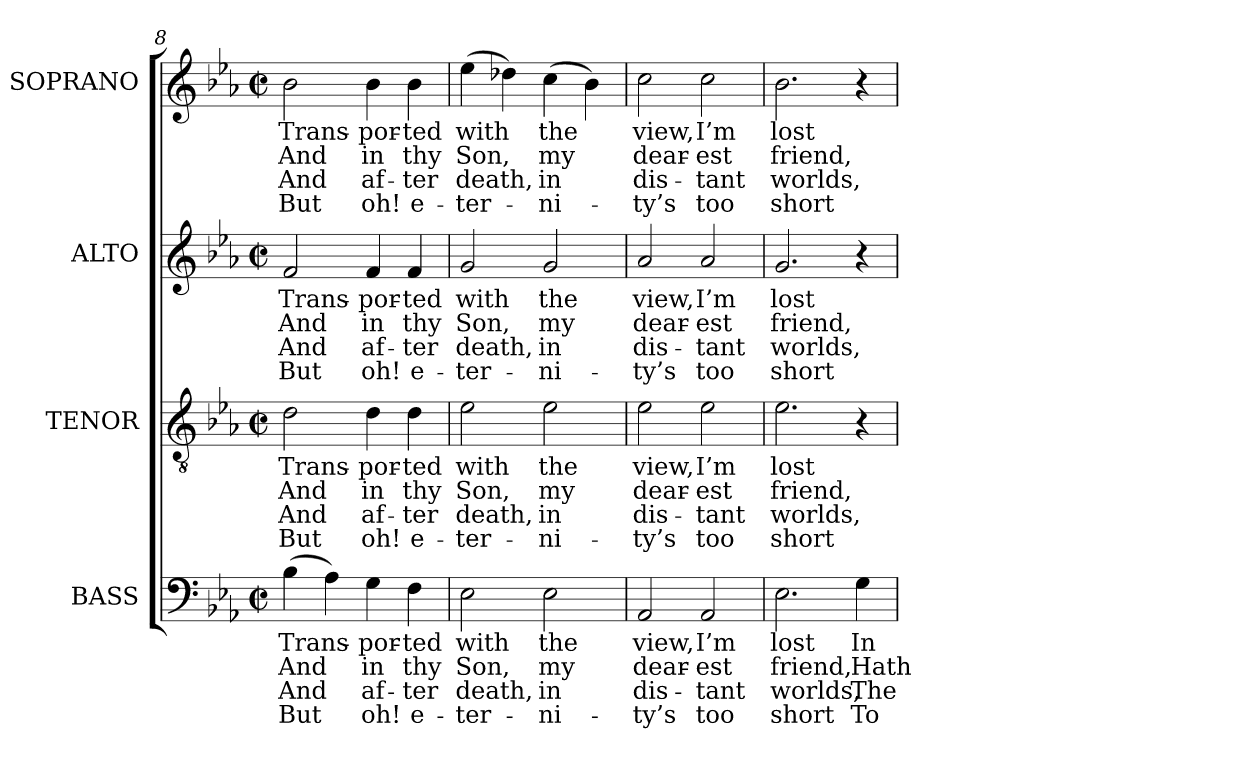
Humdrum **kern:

**kern	**text	**text	**text	**text	**kern	**text	**text	**text	**text	**kern	**text	**text	**text	**text	**kern	**text	**text	**text	**text
*part4	*part4	*part4	*part4	*part4	*part3	*part3	*part3	*part3	*part3	*part2	*part2	*part2	*part2	*part2	*part1	*part1	*part1	*part1	*part1
*staff4	*staff4	*staff4	*staff4	*staff4	*staff3	*staff3	*staff3	*staff3	*staff3	*staff2	*staff2	*staff2	*staff2	*staff2	*staff1	*staff1	*staff1	*staff1	*staff1
*I"BASS	*	*	*	*	*I"TENOR	*	*	*	*	*I"ALTO	*	*	*	*	*I"SOPRANO	*	*	*	*
*I'B.	*	*	*	*	*I'T.	*	*	*	*	*I'A.	*	*	*	*	*I'S.	*	*	*	*
*clefF4	*	*	*	*	*clefGv2	*	*	*	*	*clefG2	*	*	*	*	*clefG2	*	*	*	*
*	*	*	*	*	*ITrd7c12	*	*	*	*	*	*	*	*	*	*	*	*	*	*
*k[b-e-a-]	*	*	*	*	*k[b-e-a-]	*	*	*	*	*k[b-e-a-]	*	*	*	*	*k[b-e-a-]	*	*	*	*
*E-:	*	*	*	*	*E-:	*	*	*	*	*E-:	*	*	*	*	*E-:	*	*	*	*
*M2/2	*	*	*	*	*M2/2	*	*	*	*	*M2/2	*	*	*	*	*M2/2	*	*	*	*
*met(c|)	*	*	*	*	*met(c|)	*	*	*	*	*met(c|)	*	*	*	*	*met(c|)	*	*	*	*
=8	=8	=8	=8	=8	=8	=8	=8	=8	=8	=8	=8	=8	=8	=8	=8	=8	=8	=8	=8
!	!LO:LY:b:color=#000000	!LO:LY:b:color=#000000	!LO:LY:b:color=#000000	!LO:LY:b:color=#000000	!	!	!	!	!	!	!	!	!	!	!	!	!	!	!
!	!	!	!	!	!	!LO:LY:b:color=#000000	!LO:LY:b:color=#000000	!LO:LY:b:color=#000000	!LO:LY:b:color=#000000	!	!	!	!	!	!	!	!	!	!
!	!	!	!	!	!	!	!	!	!	!	!LO:LY:b:color=#000000	!LO:LY:b:color=#000000	!LO:LY:b:color=#000000	!LO:LY:b:color=#000000	!	!	!	!	!
!	!	!	!	!	!	!	!	!	!	!	!	!	!	!	!	!LO:LY:b:color=#000000	!LO:LY:b:color=#000000	!LO:LY:b:color=#000000	!LO:LY:b:color=#000000
(4B-i\	Trans-	And	And	But	2Di\	Trans-	And	And	But	2fi/	Trans-	And	And	But	2b-i\	Trans-	And	And	But
4A-i\)	.	.	.	.	.	.	.	.	.	.	.	.	.	.	.	.	.	.	.
!	!LO:LY:b:color=#000000	!LO:LY:b:color=#000000	!LO:LY:b:color=#000000	!LO:LY:b:color=#000000	!	!	!	!	!	!	!	!	!	!	!	!	!	!	!
!	!	!	!	!	!	!LO:LY:b:color=#000000	!LO:LY:b:color=#000000	!LO:LY:b:color=#000000	!LO:LY:b:color=#000000	!	!	!	!	!	!	!	!	!	!
!	!	!	!	!	!	!	!	!	!	!	!LO:LY:b:color=#000000	!LO:LY:b:color=#000000	!LO:LY:b:color=#000000	!LO:LY:b:color=#000000	!	!	!	!	!
!	!	!	!	!	!	!	!	!	!	!	!	!	!	!	!	!LO:LY:b:color=#000000	!LO:LY:b:color=#000000	!LO:LY:b:color=#000000	!LO:LY:b:color=#000000
4Gi\	-por-	in	af-	-oh!	4Di\	-por-	in	af-	-oh!	4fi/	-por-	in	af-	-oh!	4b-i\	-por-	in	af-	-oh!
!	!LO:LY:b:color=#000000	!LO:LY:b:color=#000000	!LO:LY:b:color=#000000	!LO:LY:b:color=#000000	!	!	!	!	!	!	!	!	!	!	!	!	!	!	!
!	!	!	!	!	!	!LO:LY:b:color=#000000	!LO:LY:b:color=#000000	!LO:LY:b:color=#000000	!LO:LY:b:color=#000000	!	!	!	!	!	!	!	!	!	!
!	!	!	!	!	!	!	!	!	!	!	!LO:LY:b:color=#000000	!LO:LY:b:color=#000000	!LO:LY:b:color=#000000	!LO:LY:b:color=#000000	!	!	!	!	!
!	!	!	!	!	!	!	!	!	!	!	!	!	!	!	!	!LO:LY:b:color=#000000	!LO:LY:b:color=#000000	!LO:LY:b:color=#000000	!LO:LY:b:color=#000000
4Fi\	-ted	thy	ter	e-	4Di\	-ted	thy	ter	e-	4fi/	-ted	thy	ter	e-	4b-i\	-ted	thy	ter	e-
=9	=9	=9	=9	=9	=9	=9	=9	=9	=9	=9	=9	=9	=9	=9	=9	=9	=9	=9	=9
!	!LO:LY:b:color=#000000	!LO:LY:b:color=#000000	!LO:LY:b:color=#000000	!LO:LY:b:color=#000000	!	!	!	!	!	!	!	!	!	!	!	!	!	!	!
!	!	!	!	!	!	!LO:LY:b:color=#000000	!LO:LY:b:color=#000000	!LO:LY:b:color=#000000	!LO:LY:b:color=#000000	!	!	!	!	!	!	!	!	!	!
!	!	!	!	!	!	!	!	!	!	!	!LO:LY:b:color=#000000	!LO:LY:b:color=#000000	!LO:LY:b:color=#000000	!LO:LY:b:color=#000000	!	!	!	!	!
!	!	!	!	!	!	!	!	!	!	!	!	!	!	!	!	!LO:LY:b:color=#000000	!LO:LY:b:color=#000000	!LO:LY:b:color=#000000	!LO:LY:b:color=#000000
2E-i\	with	Son,	-death,	ter-	2E-i\	with	Son,	-death,	ter-	2gi/	with	Son,	-death,	ter-	(4ee-i\	with	Son,	-death,	ter-
.	.	.	.	.	.	.	.	.	.	.	.	.	.	.	4dd-Xi\)	.	.	.	.
!	!LO:LY:b:color=#000000	!LO:LY:b:color=#000000	!LO:LY:b:color=#000000	!LO:LY:b:color=#000000	!	!	!	!	!	!	!	!	!	!	!	!	!	!	!
!	!	!	!	!	!	!LO:LY:b:color=#000000	!LO:LY:b:color=#000000	!LO:LY:b:color=#000000	!LO:LY:b:color=#000000	!	!	!	!	!	!	!	!	!	!
!	!	!	!	!	!	!	!	!	!	!	!LO:LY:b:color=#000000	!LO:LY:b:color=#000000	!LO:LY:b:color=#000000	!LO:LY:b:color=#000000	!	!	!	!	!
!	!	!	!	!	!	!	!	!	!	!	!	!	!	!	!	!LO:LY:b:color=#000000	!LO:LY:b:color=#000000	!LO:LY:b:color=#000000	!LO:LY:b:color=#000000
2E-i\	the	my	-in	ni-	2E-i\	the	my	-in	ni-	2gi/	the	my	-in	ni-	(4cci\	the	my	-in	ni-
.	.	.	.	.	.	.	.	.	.	.	.	.	.	.	4b-i\)	.	.	.	.
=10	=10	=10	=10	=10	=10	=10	=10	=10	=10	=10	=10	=10	=10	=10	=10	=10	=10	=10	=10
!	!LO:LY:b:color=#000000	!LO:LY:b:color=#000000	!LO:LY:b:color=#000000	!LO:LY:b:color=#000000	!	!	!	!	!	!	!	!	!	!	!	!	!	!	!
!	!	!	!	!	!	!LO:LY:b:color=#000000	!LO:LY:b:color=#000000	!LO:LY:b:color=#000000	!LO:LY:b:color=#000000	!	!	!	!	!	!	!	!	!	!
!	!	!	!	!	!	!	!	!	!	!	!LO:LY:b:color=#000000	!LO:LY:b:color=#000000	!LO:LY:b:color=#000000	!LO:LY:b:color=#000000	!	!	!	!	!
!	!	!	!	!	!	!	!	!	!	!	!	!	!	!	!	!LO:LY:b:color=#000000	!LO:LY:b:color=#000000	!LO:LY:b:color=#000000	!LO:LY:b:color=#000000
2AA-i/	view,	dear-	-dis-	-ty’s	2E-i\	view,	dear-	-dis-	-ty’s	2a-i/	view,	dear-	-dis-	-ty’s	2cci\	view,	dear-	-dis-	-ty’s
!	!LO:LY:b:color=#000000	!LO:LY:b:color=#000000	!LO:LY:b:color=#000000	!LO:LY:b:color=#000000	!	!	!	!	!	!	!	!	!	!	!	!	!	!	!
!	!	!	!	!	!	!LO:LY:b:color=#000000	!LO:LY:b:color=#000000	!LO:LY:b:color=#000000	!LO:LY:b:color=#000000	!	!	!	!	!	!	!	!	!	!
!	!	!	!	!	!	!	!	!	!	!	!LO:LY:b:color=#000000	!LO:LY:b:color=#000000	!LO:LY:b:color=#000000	!LO:LY:b:color=#000000	!	!	!	!	!
!	!	!	!	!	!	!	!	!	!	!	!	!	!	!	!	!LO:LY:b:color=#000000	!LO:LY:b:color=#000000	!LO:LY:b:color=#000000	!LO:LY:b:color=#000000
2AA-i/	I’m	-est	tant	too	2E-i\	I’m	-est	tant	too	2a-i/	I’m	-est	tant	too	2cci\	I’m	-est	tant	too
=11	=11	=11	=11	=11	=11	=11	=11	=11	=11	=11	=11	=11	=11	=11	=11	=11	=11	=11	=11
!	!LO:LY:b:color=#000000	!LO:LY:b:color=#000000	!LO:LY:b:color=#000000	!LO:LY:b:color=#000000	!	!	!	!	!	!	!	!	!	!	!	!	!	!	!
!	!	!	!	!	!	!LO:LY:b:color=#000000	!LO:LY:b:color=#000000	!LO:LY:b:color=#000000	!LO:LY:b:color=#000000	!	!	!	!	!	!	!	!	!	!
!	!	!	!	!	!	!	!	!	!	!	!LO:LY:b:color=#000000	!LO:LY:b:color=#000000	!LO:LY:b:color=#000000	!LO:LY:b:color=#000000	!	!	!	!	!
!	!	!	!	!	!	!	!	!	!	!	!	!	!	!	!	!LO:LY:b:color=#000000	!LO:LY:b:color=#000000	!LO:LY:b:color=#000000	!LO:LY:b:color=#000000
2.E-i\	lost	friend,	worlds,	short	2.E-i\	lost	friend,	worlds,	short	2.gi/	lost	friend,	worlds,	short	2.b-i\	lost	friend,	worlds,	short
!	!LO:LY:b:color=#000000	!LO:LY:b:color=#000000	!LO:LY:b:color=#000000	!LO:LY:b:color=#000000	!	!	!	!	!	!	!	!	!	!	!	!	!	!	!
4Gi\	In	Hath	The	To	4r	.	.	.	.	4r	.	.	.	.	4r	.	.	.	.
=	=	=	=	=	=	=	=	=	=	=	=	=	=	=	=	=	=	=	=
*-	*-	*-	*-	*-	*-	*-	*-	*-	*-	*-	*-	*-	*-	*-	*-	*-	*-	*-	*-
